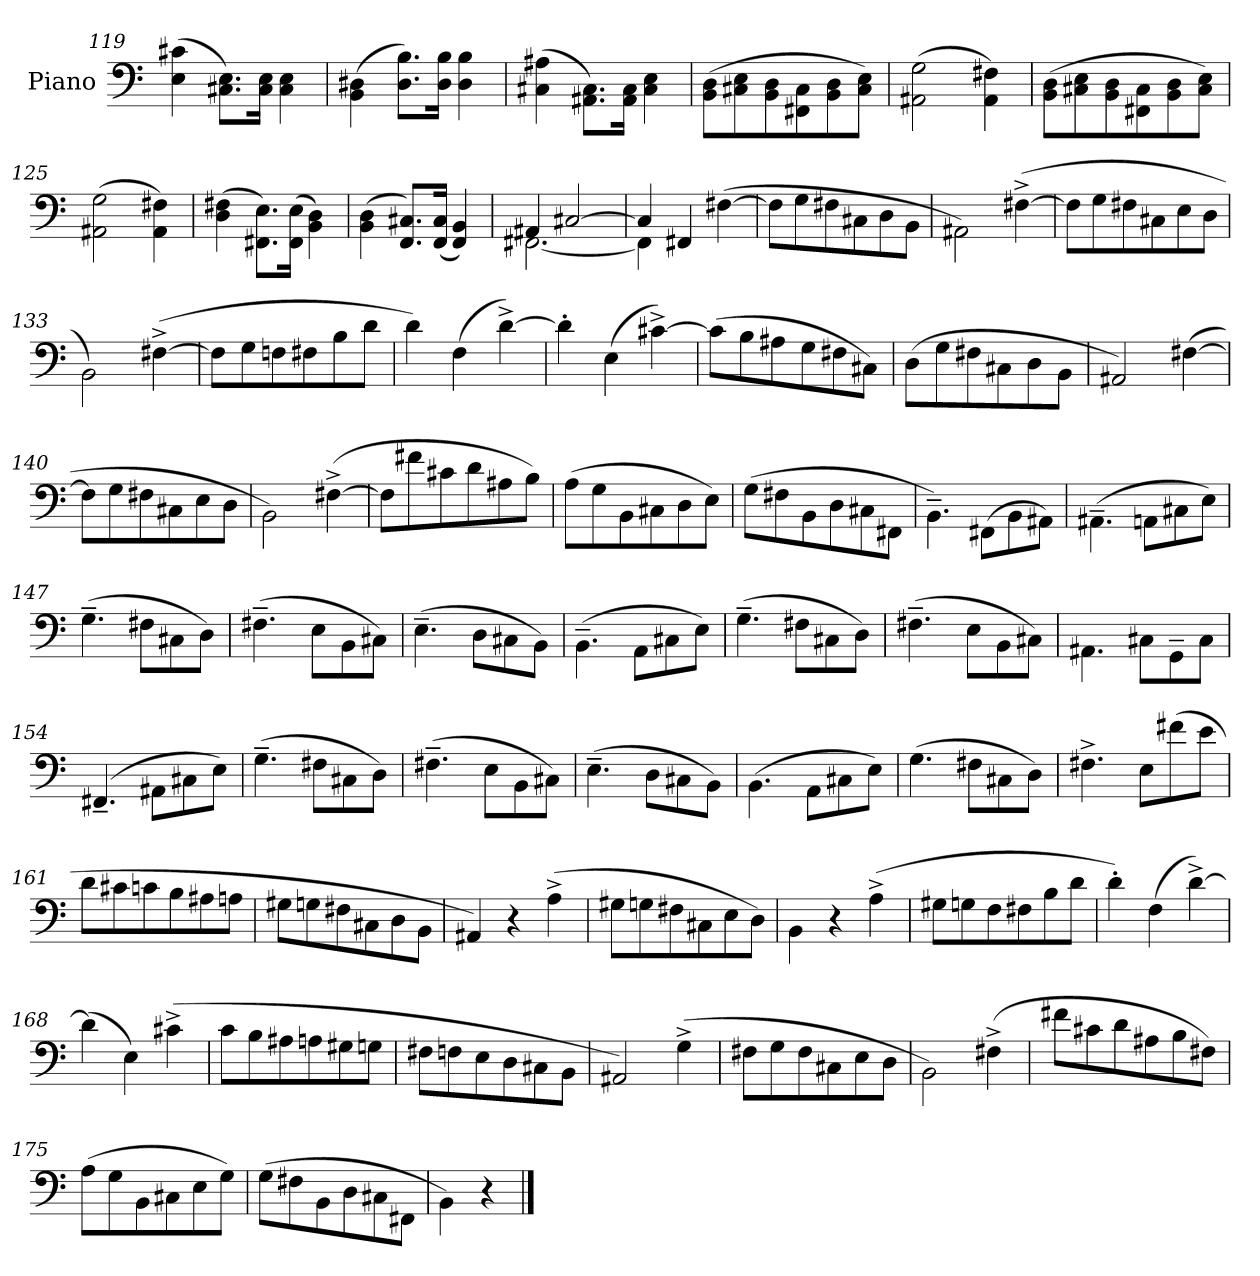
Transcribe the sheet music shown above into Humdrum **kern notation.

**kern
*part1
*staff1
*I"Piano
*I'Pno.
*clefF4
*k[]
*C:
=119
(4E\ 4c#X\
8.C#X\ 8.E\L)
16C#\ 16E\Jk
4C#\ 4E\
=120
(4BB\ 4D#X\
8.D#\ 8.B\L)
16D#\ 16B\Jk
4D#\ 4B\
=121
(4C#X\ 4A#X\
8.AA#X\ 8.C#\L)
16AA#\ 16C#\Jk
4C#\ 4E\
!!LO:LB:g=z
=122
(8BB\ 8D\L
8C#X\ 8E\
8BB\ 8D\
8FF#X\ 8C#\
8BB\ 8D\
8C#\ 8E\J)
=123
(2AA#X\ 2G\
4AA#\ 4F#X\)
=124
(8BB\ 8D\L
8C#X\ 8E\
8BB\ 8D\
8FF#X\ 8C#\
8BB\ 8D\
8C#\ 8E\J)
=125
(2AA#X\ 2G\
4AA#\ 4F#X\)
=126
(4D\ 4F#X\
8.FF#X\ 8.E\L)
(16FF#\ 16E\Jk
4BB\ 4D\)
=127
(4BB\ 4D\
8.FF/ 8.C#X/L)
(16FF/ 16C#/Jk
4FF/ 4BB/)
!!LO:LB:g=z
=128
*^
4AA#X/	[2.FF#X\
[2C#X/	.
=129	=129
4C#/]	4FF#\]
4FF#X/	2ryy
([4F#X\	.
*v	*v
=130
8F#\L]
8G\
8F#X\
8C#X\
8D\
8BB\J
=131
2AA#X\)
([4F#X^\
=132
8F#\L]
8G\
8F#X\
8C#X\
8E\
8D\J
=133
2BB\)
([4F#X^\
!!LO:PB:g=z
=134
8F#\L]
8G\
8Fn\
8F#X\
8B\
8d\J
=135
4d\)
(4F\
[4d^\)
=136
4d'\]
(4E\
[4c#X^\)
=137
(8c#\L]
8B\
8A#X\
8G\
8F#X\
8C#X\J)
=138
(8D\L
8G\
8F#X\
8C#X\
8D\
8BB\J
=139
2AA#X/)
([4F#X\
!!LO:LB:g=z
=140
8F#\L]
8G\
8F#X\
8C#X\
8E\
8D\J
=141
2BB\)
([4F#X^\
=142
8F#\L]
8f#X\
8c#X\
8d\
8A#X\
8B\J)
=143
(8A\L
8G\
8BB\
8C#X\
8D\
8E\J)
=144
(8G\L
8F#X\
8BB\
8D\
8C#X\
8FF#X\J
!!LO:LB:g=z
=145
4.BB~\)
(8FF#X\L
8BB\
8AA#X\J)
=146
(4.AA#X~\
8AAn\L
8C#X\
8E\J)
=147
(4.G~\
8F#X\L
8C#X\
8D\J)
=148
(4.F#X~\
8E\L
8BB\
8C#X\J)
=149
(4.E~\
8D\L
8C#X\
8BB\J)
=150
(4.BB~\
8AA\L
8C#X\
8E\J)
!!LO:LB:g=z
=151
(4.G~\
8F#X\L
8C#X\
8D\J)
=152
(4.F#X~\
8E\L
8BB\
8C#X\J)
=153
4.AA#X\
8C#X\L
8GG~\
8C#\J
=154
(4.FF#X~/
8AA#X\L
8C#X\
8E\J)
=155
(4.G~\
8F#X\L
8C#X\
8D\J)
=156
(4.F#X~\
8E\L
8BB\
8C#X\J)
!!LO:LB:g=z
=157
(4.E~\
8D\L
8C#X\
8BB\J)
=158
(4.BB\
8AA\L
8C#X\
8E\J)
=159
(4.G\
8F#X\L
8C#X\
8D\J)
=160
4.F#X^\
8E\L
(8f#X\
8e\J
=161
8d\L
8c#X\
8cn\
8B\
8A#X\
8An\J
!!LO:LB:g=z
=162
8G#X\L
8Gn\
8F#X\
8C#X\
8D\
8BB\J
=163
4AA#X/)
4r
(4A^\
=164
8G#X\L
8Gn\
8F#X\
8C#X\
8E\
8D\J)
=165
4BB\
4r
(4A^\
=166
8G#X\L
8Gn\
8F\
8F#X\
8B\
8d\J
=167
4d'\)
(4F\
[4d^\)
=168
(4d\]
4E\)
(4c#X^\
!!LO:LB:g=z
=169
8c\L
8B\
8A#X\
8An\
8G#X\
8Gn\J
=170
8F#X\L
8Fn\
8E\
8D\
8C#X\
8BB\J
=171
2AA#X/)
(4G^\
=172
8F#X\L
8G\
8F#\
8C#X\
8E\
8D\J
=173
2BB\)
(4F#X^\
=174
8f#X\L
8c#X\
8d\
8A#X\
8B\
8F#X\J)
!!LO:LB:g=z
=175
(8A\L
8G\
8BB\
8C#X\
8E\
8G\J)
=176
(8G\L
8F#X\
8BB\
8D\
8C#X\
8FF#X\J
=177
4BB\)
4r
==
*-
